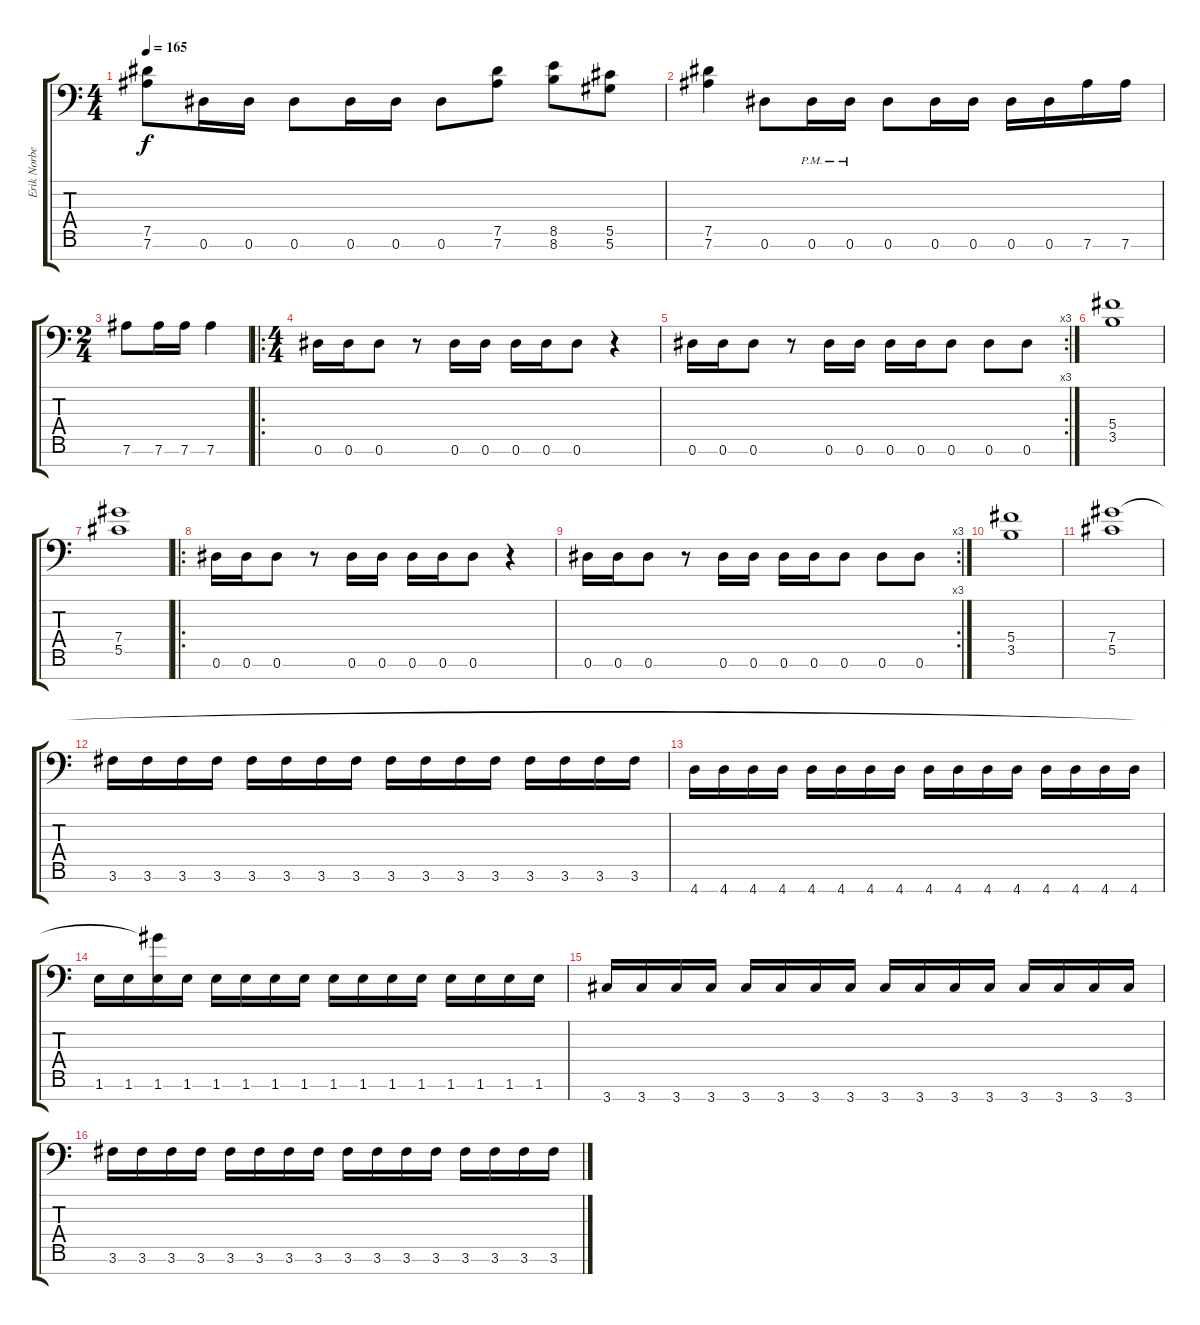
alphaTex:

\track ("Erik Norberg" "Erik Norbe") {instrument distortionguitar}
\staff {score tabs}
\tuning (Eb4 Bb3 Gb3 Db3 Ab2 Eb2 Bb1) {hide}
\ts (4 4)
\tempo 165
\clef f4
\ks c
(7.5{t} 7.6{t}).8{dy f} 0.6.16 0.6.16 0.6.8 0.6.16 0.6.16 0.6.8 (7.5 7.6).8 (8.5 8.6).8 (5.5 5.6).8 |
(7.5 7.6).4 0.6.8 0.6{pm}.16 0.6{pm}.16 0.6.8 0.6.16 0.6.16 0.6.16 0.6.16 7.6.16 7.6.16 |
\ts (2 4)
7.6.8 7.6.16 7.6.16 7.6.4 |
\ro
\ts (4 4)
0.6.16 0.6.16 0.6.8 r.8 0.6.16 0.6.16 0.6.16 0.6.16 0.6.8 r.4 |
\rc 3
0.6.16 0.6.16 0.6.8 r.8 0.6.16 0.6.16 0.6.16 0.6.16 0.6.8 0.6.8 0.6.8 |
(5.4 3.5).1 |
(7.4 5.5).1 |
\ro
0.6.16 0.6.16 0.6.8 r.8 0.6.16 0.6.16 0.6.16 0.6.16 0.6.8 r.4 |
\rc 3
0.6.16 0.6.16 0.6.8 r.8 0.6.16 0.6.16 0.6.16 0.6.16 0.6.8 0.6.8 0.6.8 |
(5.4 3.5).1 |
(7.4 5.5).1 |
3.6.16 3.6.16 3.6.16 3.6.16 3.6.16 3.6.16 3.6.16 3.6.16 3.6.16 3.6.16 3.6.16 3.6.16 3.6.16 3.6.16 3.6.16 3.6.16 |
4.7.16 4.7.16 4.7.16 4.7.16 4.7.16 4.7.16 4.7.16 4.7.16 4.7.16 4.7.16 4.7.16 4.7.16 4.7.16 4.7.16 4.7.16 4.7.16 |
1.6.16 1.6.16 (7.4{t} 1.6).16 1.6.16 1.6.16 1.6.16 1.6.16 1.6.16 1.6.16 1.6.16 1.6.16 1.6.16 1.6.16 1.6.16 1.6.16 1.6.16 |
3.7.16 3.7.16 3.7.16 3.7.16 3.7.16 3.7.16 3.7.16 3.7.16 3.7.16 3.7.16 3.7.16 3.7.16 3.7.16 3.7.16 3.7.16 3.7.16 |
3.6.16 3.6.16 3.6.16 3.6.16 3.6.16 3.6.16 3.6.16 3.6.16 3.6.16 3.6.16 3.6.16 3.6.16 3.6.16 3.6.16 3.6.16 3.6.16
